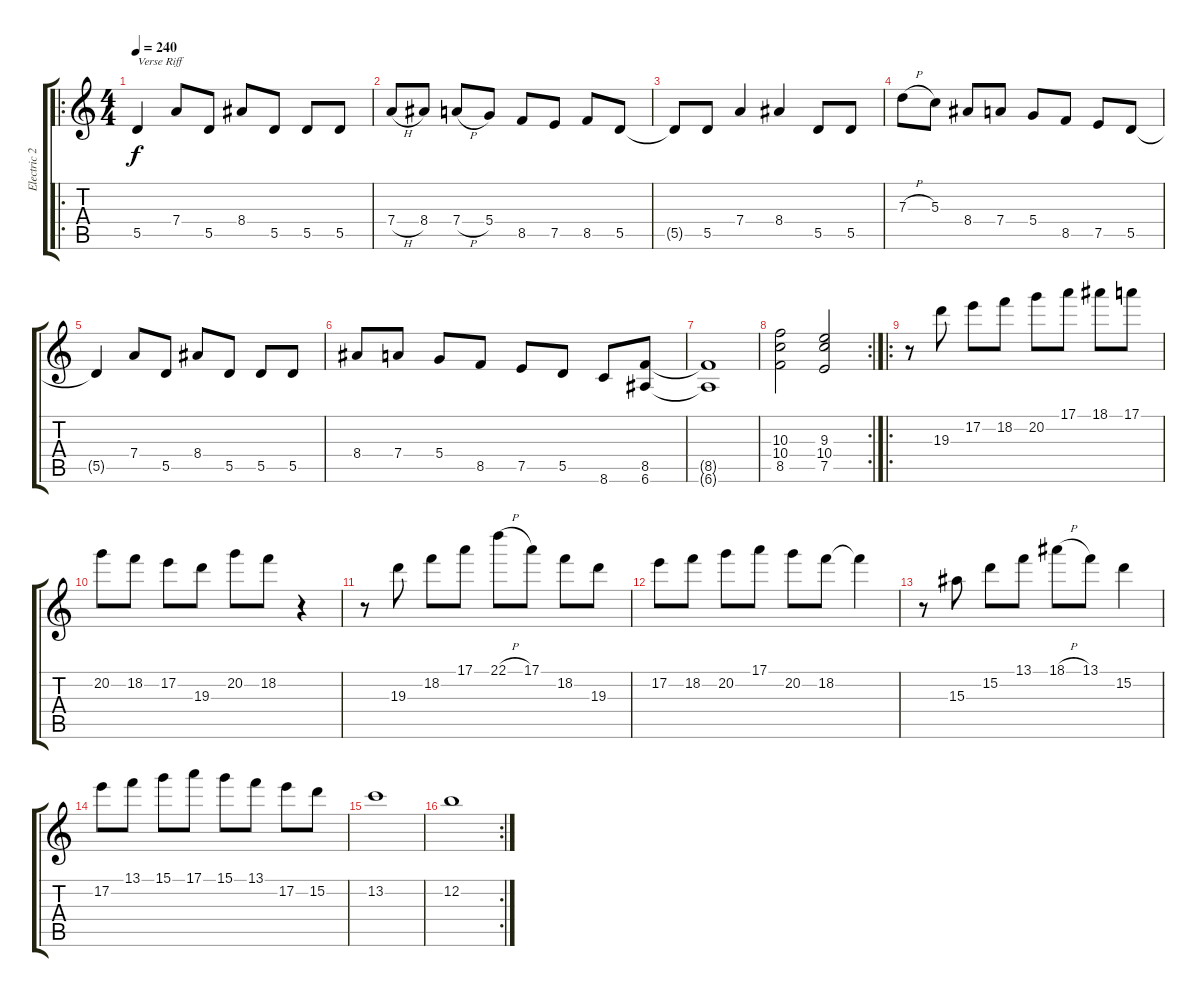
\track ("Electric 2" "Electric 2") {instrument overdrivenguitar}
\staff {score tabs}
\tuning (E4 B3 G3 D3 A2 E2) {hide}
\ro
\ts (4 4)
\tempo 240
\clef g2
\ks c
5.5.4{txt "Verse Riff" dy f} 7.4.8 5.5.8 8.4.8 5.5.8 5.5.8 5.5.8 |
7.4{h}.8 8.4.8 7.4{h}.8 5.4.8 8.5.8 7.5.8 8.5.8 5.5.8 |
5.5{t}.8 5.5.8 7.4.4 8.4.4 5.5.8 5.5.8 |
7.3{h}.8 5.3.8 8.4.8 7.4.8 5.4.8 8.5.8 7.5.8 5.5.8 |
5.5{t}.4 7.4.8 5.5.8 8.4.8 5.5.8 5.5.8 5.5.8 |
8.4.8 7.4.8 5.4.8 8.5.8 7.5.8 5.5.8 8.6.8 (8.5 6.6).8 |
(8.5{t} 6.6{t}).1 |
\rc 2
(10.3 10.4 8.5).2 (9.3 10.4 7.5).2 |
\ro
r.8 19.3.8 17.2.8 18.2.8 20.2.8 17.1.8 18.1.8 17.1.8 |
20.2.8 18.2.8 17.2.8 19.3.8 20.2.8 18.2.8 r.4 |
r.8 19.3.8 18.2.8 17.1.8 22.1{h}.8 17.1.8 18.2.8 19.3.8 |
17.2.8 18.2.8 20.2.8 17.1.8 20.2.8 18.2.8 18.2{t}.4 |
r.8 15.3.8 15.2.8 13.1.8 18.1{h}.8 13.1.8 15.2.4 |
17.2.8 13.1.8 15.1.8 17.1.8 15.1.8 13.1.8 17.2.8 15.2.8 |
13.2.1 |
\rc 2
12.2.1
